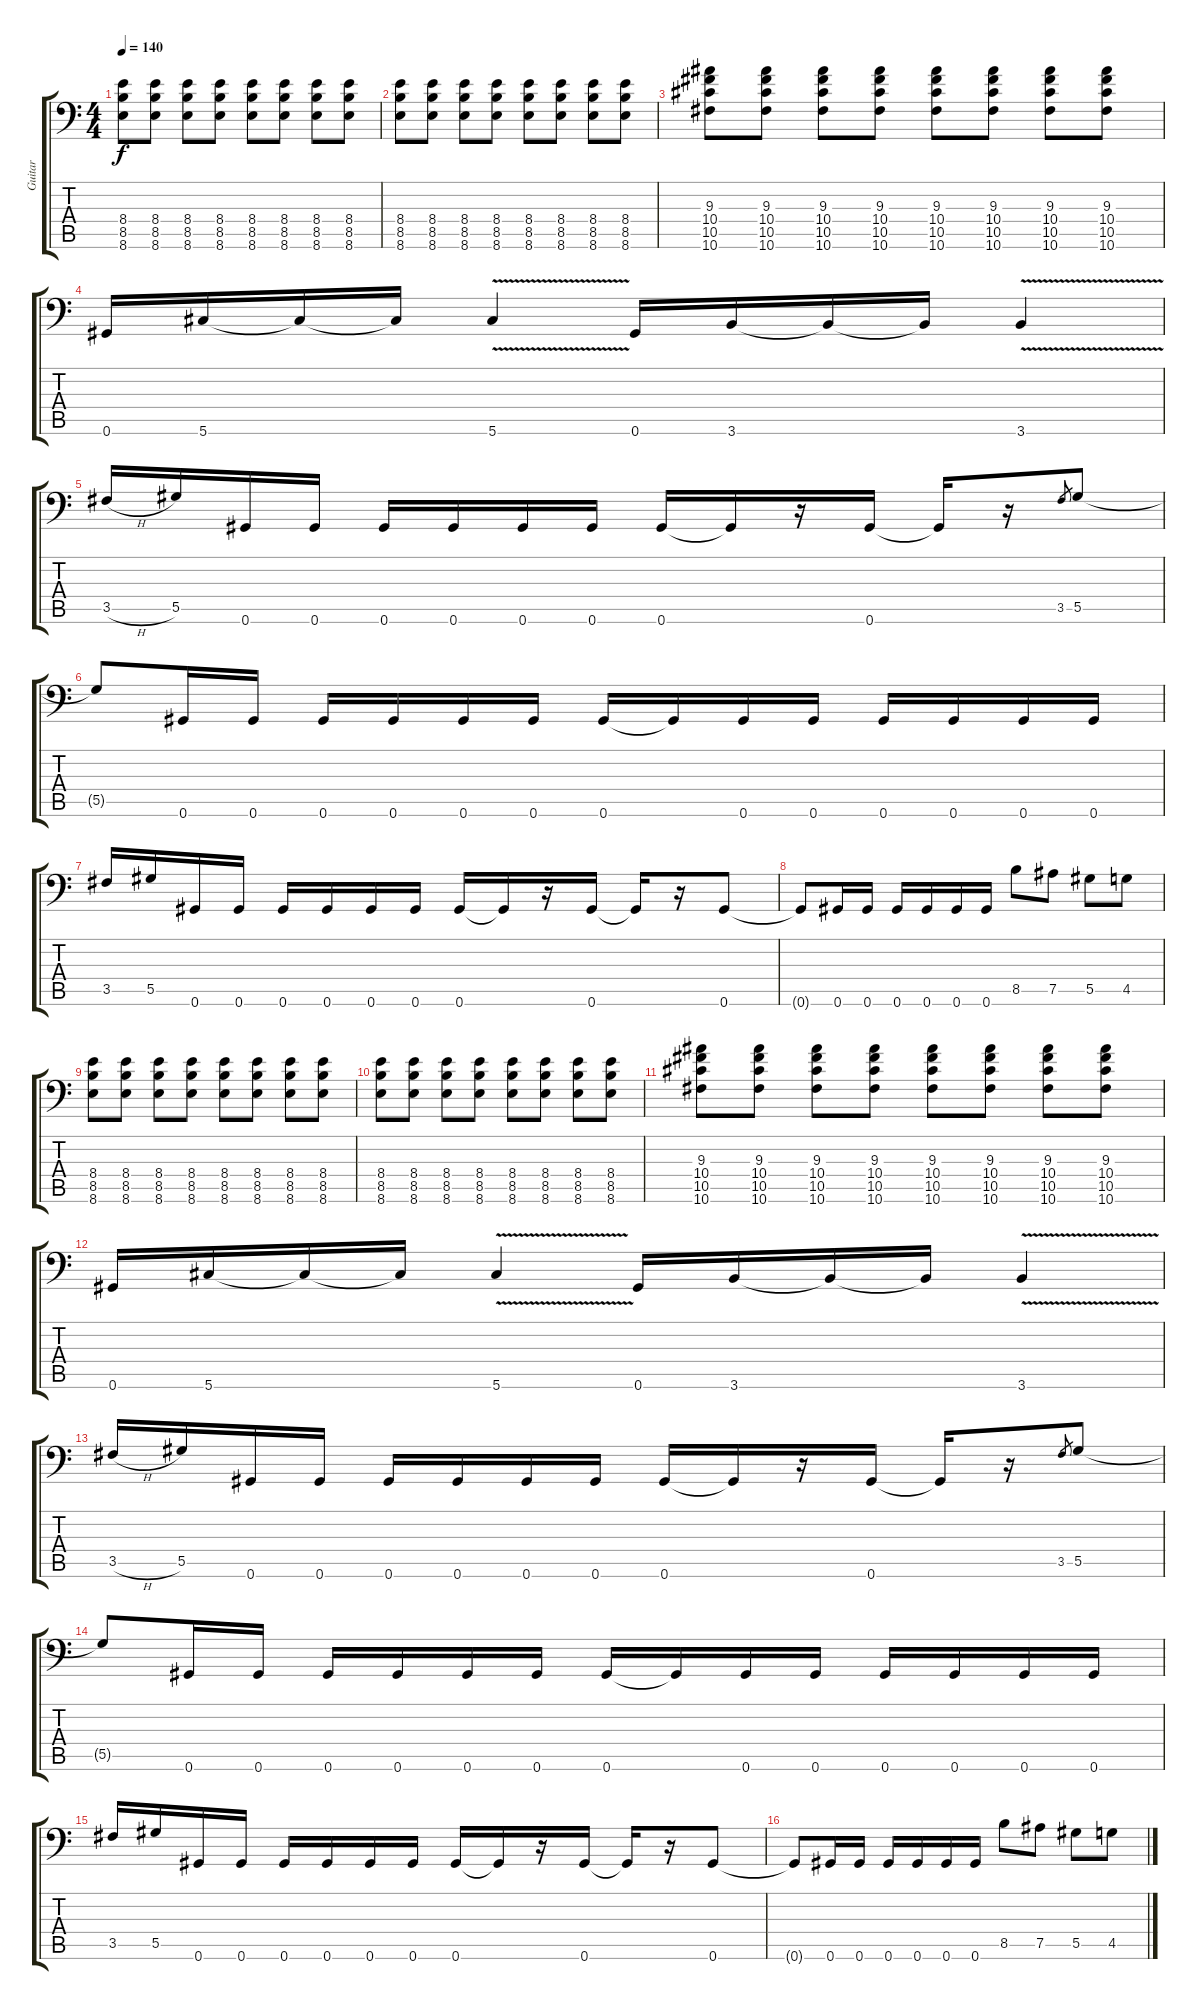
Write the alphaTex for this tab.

\track ("Guitar" "Guitar") {instrument distortionguitar}
\staff {score tabs}
\tuning (Bb3 F3 Db3 Ab2 Eb2 Ab1) {hide}
\ts (4 4)
\tempo 140
\clef f4
\ks c
(8.4 8.5 8.6).8{dy f} (8.4 8.5 8.6).8 (8.4 8.5 8.6).8 (8.4 8.5 8.6).8 (8.4 8.5 8.6).8 (8.4 8.5 8.6).8 (8.4 8.5 8.6).8 (8.4 8.5 8.6).8 |
(8.4 8.5 8.6).8 (8.4 8.5 8.6).8 (8.4 8.5 8.6).8 (8.4 8.5 8.6).8 (8.4 8.5 8.6).8 (8.4 8.5 8.6).8 (8.4 8.5 8.6).8 (8.4 8.5 8.6).8 |
(9.3 10.4 10.5 10.6).8 (9.3 10.4 10.5 10.6).8 (9.3 10.4 10.5 10.6).8 (9.3 10.4 10.5 10.6).8 (9.3 10.4 10.5 10.6).8 (9.3 10.4 10.5 10.6).8 (9.3 10.4 10.5 10.6).8 (9.3 10.4 10.5 10.6).8 |
0.6.16 5.6.16 5.6{t}.16 5.6{t}.16 5.6{v}.4 0.6.16 3.6.16 3.6{t}.16 3.6{t}.16 3.6{v}.4 |
3.5{h}.16 5.5.16 0.6.16 0.6.16 0.6.16 0.6.16 0.6.16 0.6.16 0.6.16 0.6{t}.16 r.16 0.6.16 0.6{t}.16 r.16 3.5.8{gr} 5.5.8 |
5.5{t}.8 0.6.16 0.6.16 0.6.16 0.6.16 0.6.16 0.6.16 0.6.16 0.6{t}.16 0.6.16 0.6.16 0.6.16 0.6.16 0.6.16 0.6.16 |
3.5.16 5.5.16 0.6.16 0.6.16 0.6.16 0.6.16 0.6.16 0.6.16 0.6.16 0.6{t}.16 r.16 0.6.16 0.6{t}.16 r.16 0.6.8 |
0.6{t}.8 0.6.16 0.6.16 0.6.16 0.6.16 0.6.16 0.6.16 8.5.8 7.5.8 5.5.8 4.5.8 |
(8.4 8.5 8.6).8 (8.4 8.5 8.6).8 (8.4 8.5 8.6).8 (8.4 8.5 8.6).8 (8.4 8.5 8.6).8 (8.4 8.5 8.6).8 (8.4 8.5 8.6).8 (8.4 8.5 8.6).8 |
(8.4 8.5 8.6).8 (8.4 8.5 8.6).8 (8.4 8.5 8.6).8 (8.4 8.5 8.6).8 (8.4 8.5 8.6).8 (8.4 8.5 8.6).8 (8.4 8.5 8.6).8 (8.4 8.5 8.6).8 |
(9.3 10.4 10.5 10.6).8 (9.3 10.4 10.5 10.6).8 (9.3 10.4 10.5 10.6).8 (9.3 10.4 10.5 10.6).8 (9.3 10.4 10.5 10.6).8 (9.3 10.4 10.5 10.6).8 (9.3 10.4 10.5 10.6).8 (9.3 10.4 10.5 10.6).8 |
0.6.16 5.6.16 5.6{t}.16 5.6{t}.16 5.6{v}.4 0.6.16 3.6.16 3.6{t}.16 3.6{t}.16 3.6{v}.4 |
3.5{h}.16 5.5.16 0.6.16 0.6.16 0.6.16 0.6.16 0.6.16 0.6.16 0.6.16 0.6{t}.16 r.16 0.6.16 0.6{t}.16 r.16 3.5.8{gr} 5.5.8 |
5.5{t}.8 0.6.16 0.6.16 0.6.16 0.6.16 0.6.16 0.6.16 0.6.16 0.6{t}.16 0.6.16 0.6.16 0.6.16 0.6.16 0.6.16 0.6.16 |
3.5.16 5.5.16 0.6.16 0.6.16 0.6.16 0.6.16 0.6.16 0.6.16 0.6.16 0.6{t}.16 r.16 0.6.16 0.6{t}.16 r.16 0.6.8 |
0.6{t}.8 0.6.16 0.6.16 0.6.16 0.6.16 0.6.16 0.6.16 8.5.8 7.5.8 5.5.8 4.5.8
